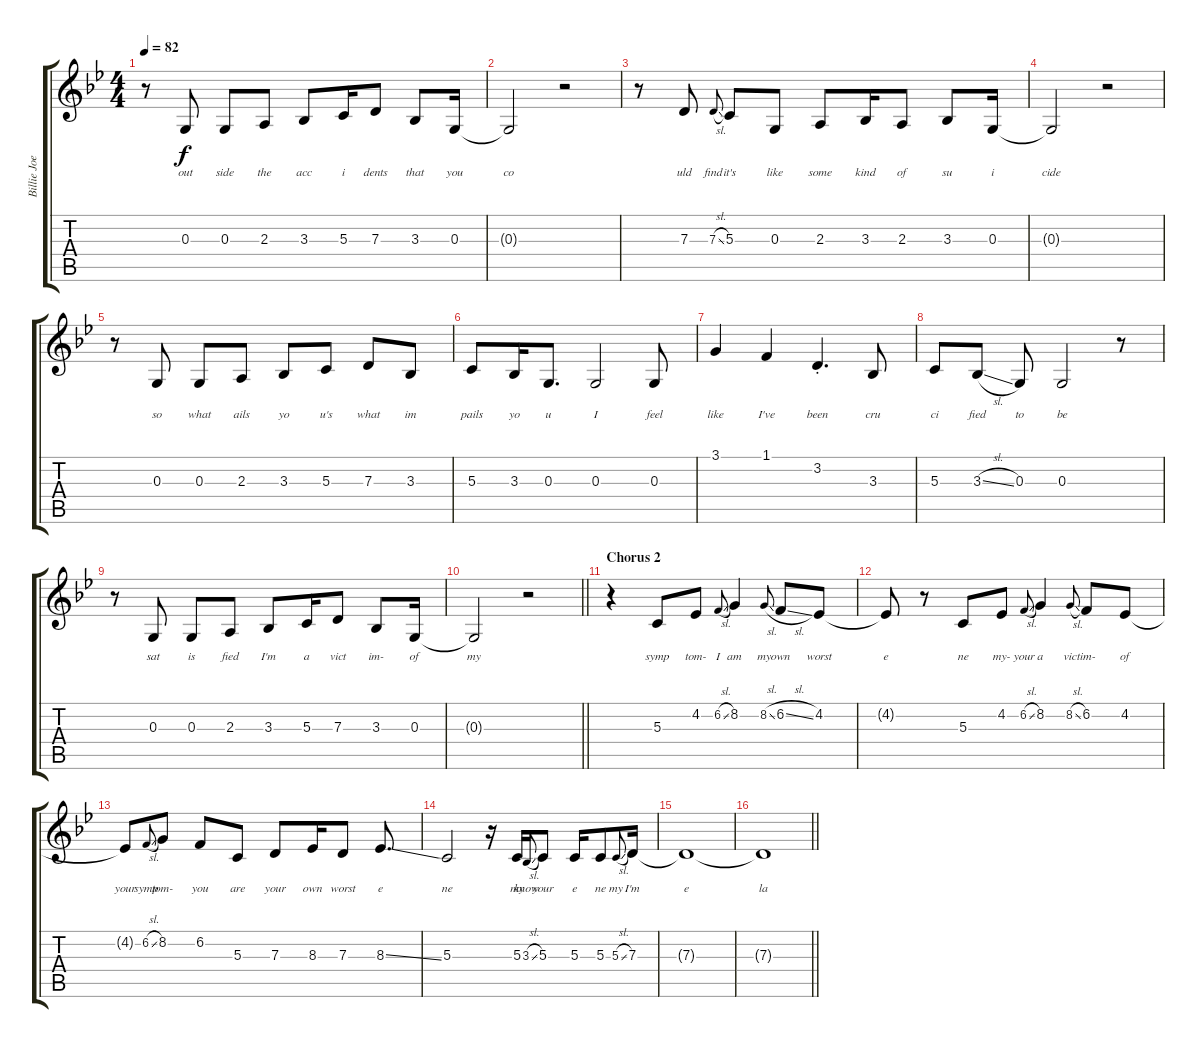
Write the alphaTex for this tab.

\track ("Billie Joe Armstrong - Vocals" "Billie Joe") {instrument altosax}
\staff {score tabs}
\tuning (E4 B3 G3 D3 A2 E2) {hide}
\ts (4 4)
\tempo 82
\clef g2
\ks gminor
r.8{dy f} 0.3.8{lyrics (0 "out") lyrics (1 "") lyrics (2 "") lyrics (3 "") lyrics (4 "")} 0.3.8{lyrics (0 "side") lyrics (1 "") lyrics (2 "") lyrics (3 "") lyrics (4 "")} 2.3.8{lyrics (0 "the") lyrics (1 "") lyrics (2 "") lyrics (3 "") lyrics (4 "")} 3.3.8{lyrics (0 "acc") lyrics (1 "") lyrics (2 "") lyrics (3 "") lyrics (4 "")} 5.3.16{lyrics (0 "i") lyrics (1 "") lyrics (2 "") lyrics (3 "") lyrics (4 "")} 7.3.8{lyrics (0 "dents") lyrics (1 "") lyrics (2 "") lyrics (3 "") lyrics (4 "")} 3.3.8{lyrics (0 "that") lyrics (1 "") lyrics (2 "") lyrics (3 "") lyrics (4 "")} 0.3.16{lyrics (0 "you") lyrics (1 "") lyrics (2 "") lyrics (3 "") lyrics (4 "")} |
0.3{t}.2{lyrics (0 "co") lyrics (1 "") lyrics (2 "") lyrics (3 "") lyrics (4 "")} r.2 |
r.8 7.3.8{lyrics (0 "uld") lyrics (1 "") lyrics (2 "") lyrics (3 "") lyrics (4 "")} 7.3{sl}.8{lyrics (0 "find") lyrics (1 "") lyrics (2 "") lyrics (3 "") lyrics (4 "") gr onbeat} 5.3.8{lyrics (0 "it's") lyrics (1 "") lyrics (2 "") lyrics (3 "") lyrics (4 "")} 0.3.8{lyrics (0 "like") lyrics (1 "") lyrics (2 "") lyrics (3 "") lyrics (4 "")} 2.3.8{lyrics (0 "some") lyrics (1 "") lyrics (2 "") lyrics (3 "") lyrics (4 "")} 3.3.16{lyrics (0 "kind") lyrics (1 "") lyrics (2 "") lyrics (3 "") lyrics (4 "")} 2.3.8{lyrics (0 "of") lyrics (1 "") lyrics (2 "") lyrics (3 "") lyrics (4 "")} 3.3.8{lyrics (0 "su") lyrics (1 "") lyrics (2 "") lyrics (3 "") lyrics (4 "")} 0.3.16{lyrics (0 "i") lyrics (1 "") lyrics (2 "") lyrics (3 "") lyrics (4 "")} |
0.3{t}.2{lyrics (0 "cide") lyrics (1 "") lyrics (2 "") lyrics (3 "") lyrics (4 "")} r.2 |
r.8 0.3.8{lyrics (0 "so") lyrics (1 "") lyrics (2 "") lyrics (3 "") lyrics (4 "")} 0.3.8{lyrics (0 "what") lyrics (1 "") lyrics (2 "") lyrics (3 "") lyrics (4 "")} 2.3.8{lyrics (0 "ails") lyrics (1 "") lyrics (2 "") lyrics (3 "") lyrics (4 "")} 3.3.8{lyrics (0 "yo") lyrics (1 "") lyrics (2 "") lyrics (3 "") lyrics (4 "")} 5.3.8{lyrics (0 "u's") lyrics (1 "") lyrics (2 "") lyrics (3 "") lyrics (4 "")} 7.3.8{lyrics (0 "what") lyrics (1 "") lyrics (2 "") lyrics (3 "") lyrics (4 "")} 3.3.8{lyrics (0 "im") lyrics (1 "") lyrics (2 "") lyrics (3 "") lyrics (4 "")} |
5.3.8{lyrics (0 "pails") lyrics (1 "") lyrics (2 "") lyrics (3 "") lyrics (4 "")} 3.3.16{lyrics (0 "yo") lyrics (1 "") lyrics (2 "") lyrics (3 "") lyrics (4 "")} 0.3.8{d lyrics (0 "u") lyrics (1 "") lyrics (2 "") lyrics (3 "") lyrics (4 "")} 0.3.2{lyrics (0 "I") lyrics (1 "") lyrics (2 "") lyrics (3 "") lyrics (4 "")} 0.3.8{lyrics (0 "feel") lyrics (1 "") lyrics (2 "") lyrics (3 "") lyrics (4 "")} |
3.1.4{lyrics (0 "like") lyrics (1 "") lyrics (2 "") lyrics (3 "") lyrics (4 "")} 1.1.4{lyrics (0 "I've") lyrics (1 "") lyrics (2 "") lyrics (3 "") lyrics (4 "")} 3.2{st}.4{d lyrics (0 "been") lyrics (1 "") lyrics (2 "") lyrics (3 "") lyrics (4 "")} 3.3.8{lyrics (0 "cru") lyrics (1 "") lyrics (2 "") lyrics (3 "") lyrics (4 "")} |
5.3.8{lyrics (0 "ci") lyrics (1 "") lyrics (2 "") lyrics (3 "") lyrics (4 "")} 3.3{sl}.8{lyrics (0 "fied") lyrics (1 "") lyrics (2 "") lyrics (3 "") lyrics (4 "")} 0.3.8{lyrics (0 "to") lyrics (1 "") lyrics (2 "") lyrics (3 "") lyrics (4 "")} 0.3.2{lyrics (0 "be") lyrics (1 "") lyrics (2 "") lyrics (3 "") lyrics (4 "")} r.8 |
r.8 0.3.8{lyrics (0 "sat") lyrics (1 "") lyrics (2 "") lyrics (3 "") lyrics (4 "")} 0.3.8{lyrics (0 "is") lyrics (1 "") lyrics (2 "") lyrics (3 "") lyrics (4 "")} 2.3.8{lyrics (0 "fied") lyrics (1 "") lyrics (2 "") lyrics (3 "") lyrics (4 "")} 3.3.8{lyrics (0 "I'm") lyrics (1 "") lyrics (2 "") lyrics (3 "") lyrics (4 "")} 5.3.16{lyrics (0 "a") lyrics (1 "") lyrics (2 "") lyrics (3 "") lyrics (4 "")} 7.3.8{lyrics (0 "vict") lyrics (1 "") lyrics (2 "") lyrics (3 "") lyrics (4 "")} 3.3.8{lyrics (0 "im-") lyrics (1 "") lyrics (2 "") lyrics (3 "") lyrics (4 "")} 0.3.16{lyrics (0 "of") lyrics (1 "") lyrics (2 "") lyrics (3 "") lyrics (4 "")} |
\barLineRight lightlight
0.3{t}.2{lyrics (0 "my") lyrics (1 "") lyrics (2 "") lyrics (3 "") lyrics (4 "")} r.2 |
\section ("" "Chorus 2")
r.4 5.3.8{lyrics (0 "symp") lyrics (1 "") lyrics (2 "") lyrics (3 "") lyrics (4 "")} 4.2.8{lyrics (0 "tom-") lyrics (1 "") lyrics (2 "") lyrics (3 "") lyrics (4 "")} 6.2{sl}.8{lyrics (0 "I") lyrics (1 "") lyrics (2 "") lyrics (3 "") lyrics (4 "") gr onbeat} 8.2.4{lyrics (0 "am") lyrics (1 "") lyrics (2 "") lyrics (3 "") lyrics (4 "")} 8.2{sl}.8{lyrics (0 "my") lyrics (1 "") lyrics (2 "") lyrics (3 "") lyrics (4 "") gr onbeat} 6.2{sl}.8{lyrics (0 "own") lyrics (1 "") lyrics (2 "") lyrics (3 "") lyrics (4 "")} 4.2.8{lyrics (0 "worst") lyrics (1 "") lyrics (2 "") lyrics (3 "") lyrics (4 "")} |
4.2{t}.8{lyrics (0 "e") lyrics (1 "") lyrics (2 "") lyrics (3 "") lyrics (4 "")} r.8 5.3.8{lyrics (0 "ne") lyrics (1 "") lyrics (2 "") lyrics (3 "") lyrics (4 "")} 4.2.8{lyrics (0 "my-") lyrics (1 "") lyrics (2 "") lyrics (3 "") lyrics (4 "")} 6.2{sl}.8{lyrics (0 "your") lyrics (1 "") lyrics (2 "") lyrics (3 "") lyrics (4 "") gr onbeat} 8.2.4{lyrics (0 "a") lyrics (1 "") lyrics (2 "") lyrics (3 "") lyrics (4 "")} 8.2{sl}.8{lyrics (0 "vic") lyrics (1 "") lyrics (2 "") lyrics (3 "") lyrics (4 "") gr onbeat} 6.2.8{lyrics (0 "tim-") lyrics (1 "") lyrics (2 "") lyrics (3 "") lyrics (4 "")} 4.2.8{lyrics (0 "of") lyrics (1 "") lyrics (2 "") lyrics (3 "") lyrics (4 "")} |
4.2{t}.8{lyrics (0 "your") lyrics (1 "") lyrics (2 "") lyrics (3 "") lyrics (4 "")} 6.2{sl}.8{lyrics (0 "symp") lyrics (1 "") lyrics (2 "") lyrics (3 "") lyrics (4 "") gr onbeat} 8.2.8{lyrics (0 "tom-") lyrics (1 "") lyrics (2 "") lyrics (3 "") lyrics (4 "")} 6.2.8{lyrics (0 "you") lyrics (1 "") lyrics (2 "") lyrics (3 "") lyrics (4 "")} 5.3.8{lyrics (0 "are") lyrics (1 "") lyrics (2 "") lyrics (3 "") lyrics (4 "")} 7.3.8{lyrics (0 "your") lyrics (1 "") lyrics (2 "") lyrics (3 "") lyrics (4 "")} 8.3.16{lyrics (0 "own") lyrics (1 "") lyrics (2 "") lyrics (3 "") lyrics (4 "")} 7.3.8{lyrics (0 "worst") lyrics (1 "") lyrics (2 "") lyrics (3 "") lyrics (4 "")} 8.3{ss}.8{d lyrics (0 "e") lyrics (1 "") lyrics (2 "") lyrics (3 "") lyrics (4 "")} |
5.3.2{lyrics (0 "ne") lyrics (1 "") lyrics (2 "") lyrics (3 "") lyrics (4 "")} r.16 5.3.16{lyrics (0 "my") lyrics (1 "") lyrics (2 "") lyrics (3 "") lyrics (4 "")} 3.3{sl}.8{lyrics (0 "know") lyrics (1 "") lyrics (2 "") lyrics (3 "") lyrics (4 "") gr onbeat} 5.3.8{lyrics (0 "your") lyrics (1 "") lyrics (2 "") lyrics (3 "") lyrics (4 "")} 5.3.16{lyrics (0 "e") lyrics (1 "") lyrics (2 "") lyrics (3 "") lyrics (4 "")} 5.3.8{lyrics (0 "ne") lyrics (1 "") lyrics (2 "") lyrics (3 "") lyrics (4 "")} 5.3{sl}.8{lyrics (0 "my") lyrics (1 "") lyrics (2 "") lyrics (3 "") lyrics (4 "") gr onbeat} 7.3.16{lyrics (0 "I'm") lyrics (1 "") lyrics (2 "") lyrics (3 "") lyrics (4 "")} |
7.3{t}.1{lyrics (0 "e") lyrics (1 "") lyrics (2 "") lyrics (3 "") lyrics (4 "")} |
\barLineRight lightlight
7.3{t}.1{lyrics (0 "la") lyrics (1 "") lyrics (2 "") lyrics (3 "") lyrics (4 "")}
